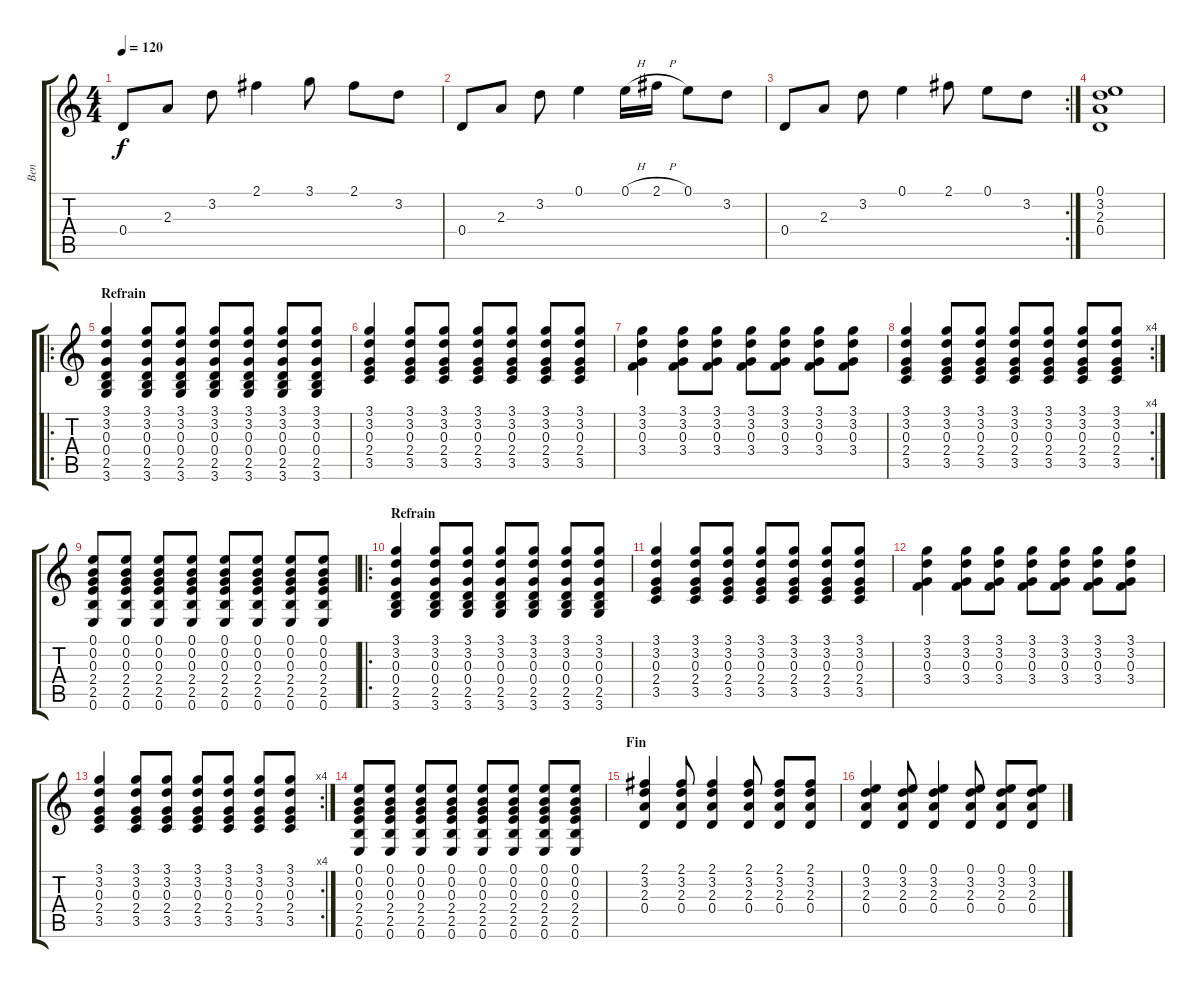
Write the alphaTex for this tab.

\track ("Ben" "Ben") {instrument acousticguitarsteel}
\staff {score tabs}
\tuning (E4 B3 G3 D3 A2 E2) {hide}
\ts (4 4)
\tempo 120
\clef g2
\ks c
0.4.8{dy f} 2.3.8 3.2.8 2.1.4 3.1.8 2.1.8 3.2.8 |
0.4.8 2.3.8 3.2.8 0.1.4 0.1{h}.16 2.1{h}.16 0.1.8 3.2.8 |
\rc 2
0.4.8 2.3.8 3.2.8 0.1.4 2.1.8 0.1.8 3.2.8 |
(0.1 3.2 2.3 0.4).1 |
\ro
\section ("" "Refrain")
(3.1 3.2 0.3 0.4 2.5 3.6).4 (3.1 3.2 0.3 0.4 2.5 3.6).8 (3.1 3.2 0.3 0.4 2.5 3.6).8 (3.1 3.2 0.3 0.4 2.5 3.6).8 (3.1 3.2 0.3 0.4 2.5 3.6).8 (3.1 3.2 0.3 0.4 2.5 3.6).8 (3.1 3.2 0.3 0.4 2.5 3.6).8 |
(3.1 3.2 0.3 2.4 3.5).4 (3.1 3.2 0.3 2.4 3.5).8 (3.1 3.2 0.3 2.4 3.5).8 (3.1 3.2 0.3 2.4 3.5).8 (3.1 3.2 0.3 2.4 3.5).8 (3.1 3.2 0.3 2.4 3.5).8 (3.1 3.2 0.3 2.4 3.5).8 |
(3.1 3.2 0.3 3.4).4 (3.1 3.2 0.3 3.4).8 (3.1 3.2 0.3 3.4).8 (3.1 3.2 0.3 3.4).8 (3.1 3.2 0.3 3.4).8 (3.1 3.2 0.3 3.4).8 (3.1 3.2 0.3 3.4).8 |
\rc 4
(3.1 3.2 0.3 2.4 3.5).4 (3.1 3.2 0.3 2.4 3.5).8 (3.1 3.2 0.3 2.4 3.5).8 (3.1 3.2 0.3 2.4 3.5).8 (3.1 3.2 0.3 2.4 3.5).8 (3.1 3.2 0.3 2.4 3.5).8 (3.1 3.2 0.3 2.4 3.5).8 |
(0.1 0.2 0.3 2.4 2.5 0.6).8 (0.1 0.2 0.3 2.4 2.5 0.6).8 (0.1 0.2 0.3 2.4 2.5 0.6).8 (0.1 0.2 0.3 2.4 2.5 0.6).8 (0.1 0.2 0.3 2.4 2.5 0.6).8 (0.1 0.2 0.3 2.4 2.5 0.6).8 (0.1 0.2 0.3 2.4 2.5 0.6).8 (0.1 0.2 0.3 2.4 2.5 0.6).8 |
\ro
\section ("" "Refrain")
(3.1 3.2 0.3 0.4 2.5 3.6).4 (3.1 3.2 0.3 0.4 2.5 3.6).8 (3.1 3.2 0.3 0.4 2.5 3.6).8 (3.1 3.2 0.3 0.4 2.5 3.6).8 (3.1 3.2 0.3 0.4 2.5 3.6).8 (3.1 3.2 0.3 0.4 2.5 3.6).8 (3.1 3.2 0.3 0.4 2.5 3.6).8 |
(3.1 3.2 0.3 2.4 3.5).4 (3.1 3.2 0.3 2.4 3.5).8 (3.1 3.2 0.3 2.4 3.5).8 (3.1 3.2 0.3 2.4 3.5).8 (3.1 3.2 0.3 2.4 3.5).8 (3.1 3.2 0.3 2.4 3.5).8 (3.1 3.2 0.3 2.4 3.5).8 |
(3.1 3.2 0.3 3.4).4 (3.1 3.2 0.3 3.4).8 (3.1 3.2 0.3 3.4).8 (3.1 3.2 0.3 3.4).8 (3.1 3.2 0.3 3.4).8 (3.1 3.2 0.3 3.4).8 (3.1 3.2 0.3 3.4).8 |
\rc 4
(3.1 3.2 0.3 2.4 3.5).4 (3.1 3.2 0.3 2.4 3.5).8 (3.1 3.2 0.3 2.4 3.5).8 (3.1 3.2 0.3 2.4 3.5).8 (3.1 3.2 0.3 2.4 3.5).8 (3.1 3.2 0.3 2.4 3.5).8 (3.1 3.2 0.3 2.4 3.5).8 |
(0.1 0.2 0.3 2.4 2.5 0.6).8 (0.1 0.2 0.3 2.4 2.5 0.6).8 (0.1 0.2 0.3 2.4 2.5 0.6).8 (0.1 0.2 0.3 2.4 2.5 0.6).8 (0.1 0.2 0.3 2.4 2.5 0.6).8 (0.1 0.2 0.3 2.4 2.5 0.6).8 (0.1 0.2 0.3 2.4 2.5 0.6).8 (0.1 0.2 0.3 2.4 2.5 0.6).8 |
\section ("" "Fin")
(2.1 3.2 2.3 0.4).4 (2.1 3.2 2.3 0.4).8 (2.1 3.2 2.3 0.4).4 (2.1 3.2 2.3 0.4).8 (2.1 3.2 2.3 0.4).8 (2.1 3.2 2.3 0.4).8 |
(0.1 3.2 2.3 0.4).4 (0.1 3.2 2.3 0.4).8 (0.1 3.2 2.3 0.4).4 (0.1 3.2 2.3 0.4).8 (0.1 3.2 2.3 0.4).8 (0.1 3.2 2.3 0.4).8
